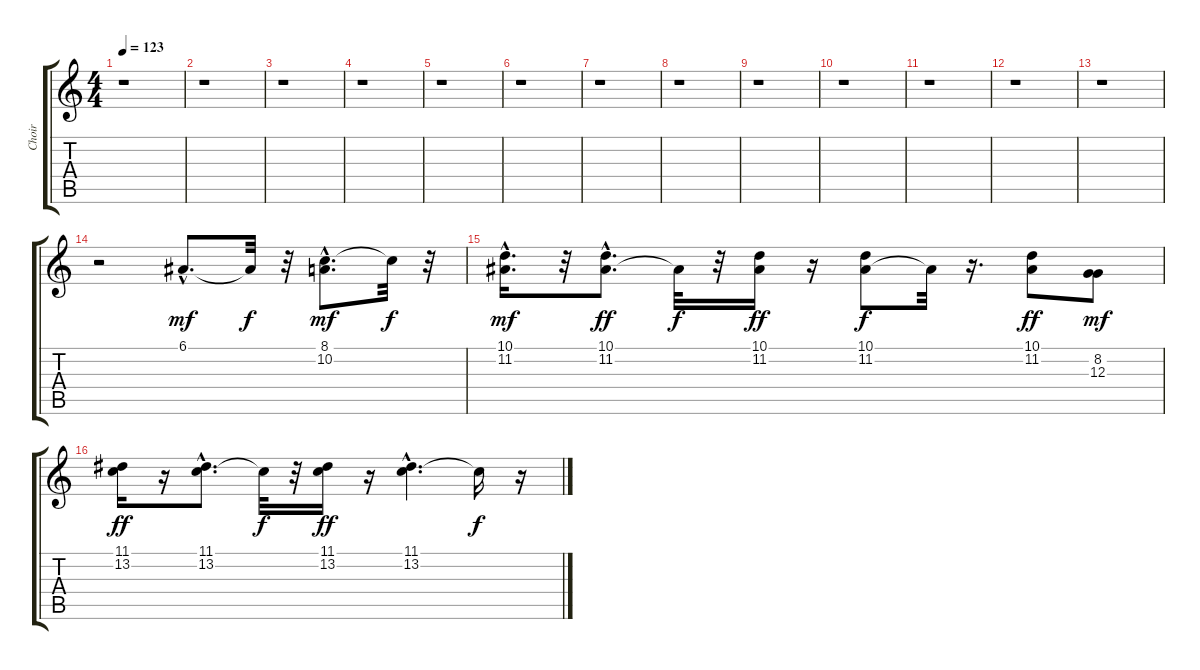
\track ("Choir" "Choir") {instrument choiraahs}
\staff {score tabs}
\tuning (E4 B3 G3 D3 A2 E2) {hide}
\ts (4 4)
\tempo 123
\clef g2
\ks c
r.1{dy f} |
r.1 |
r.1 |
r.1 |
r.1 |
r.1 |
r.1 |
r.1 |
r.1 |
r.1 |
r.1 |
r.1 |
r.1 |
r.2 6.1{hac}.8{d dy mf} 6.1{t}.32{dy f} r.32 (8.1{hac} 10.2{hac}).8{d dy mf} 8.1{t}.32{dy f} r.32 |
(10.1{hac} 11.2).16{d dy mf} r.32 (10.1{hac} 11.2{hac}).8{d dy ff} 11.2{t}.32{dy f} r.32 (10.1 11.2).16{dy ff} r.16 (10.1 11.2).8{dy f} 11.2{t}.32 r.16{d} (10.1 11.2).8{dy ff} (8.2 12.3).8{dy mf} |
(11.1 13.2).16{dy ff} r.16 (11.1{hac} 13.2{hac}).8{d} 13.2{t}.32{dy f} r.32 (11.1 13.2).16{dy ff} r.16 (11.1{hac} 13.2{hac}).4{d} 13.2{t}.16{dy f} r.16
